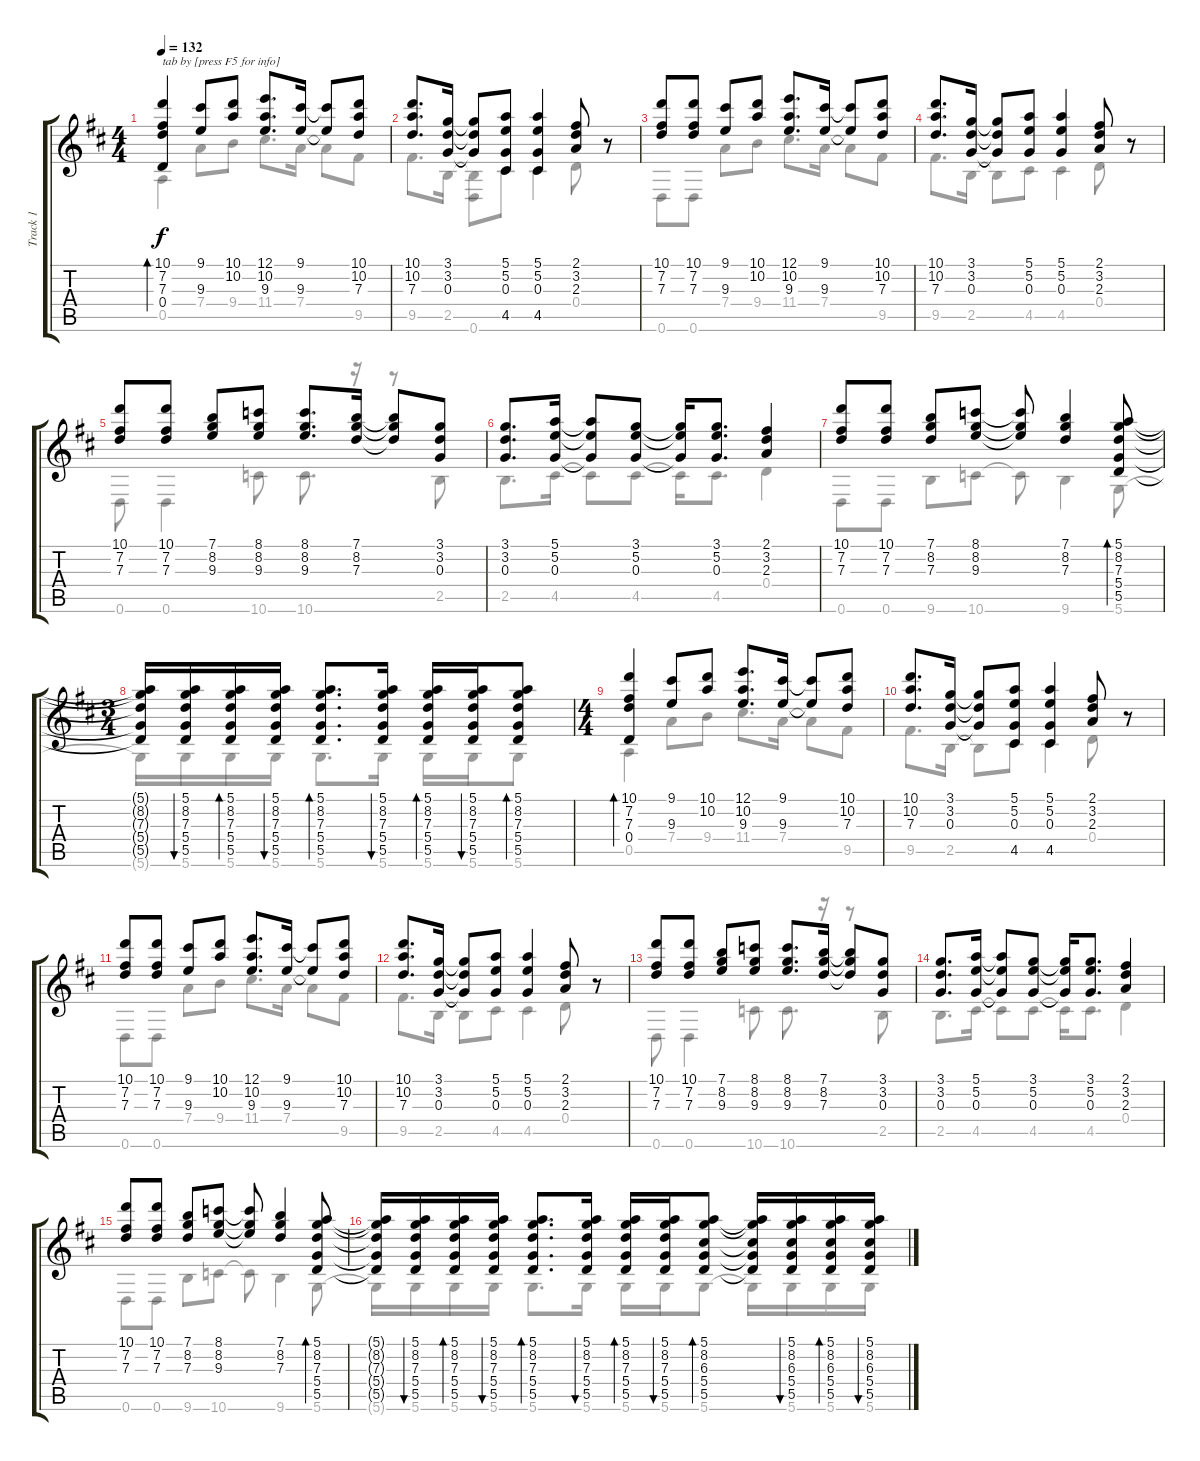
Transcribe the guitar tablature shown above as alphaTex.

\track ("Track 1" "Track 1") {instrument acousticguitarnylon}
\staff {score tabs}
\tuning (E4 B3 G3 D3 A2 D2) {hide}
\voice
\ts (4 4)
\tempo 132
\clef g2
\ks d
(10.1 7.2 7.3 0.4).4{bd 30 txt "tab by [press F5 for info]" dy f instrument acousticguitarnylon} (9.1 9.3).8 (10.1 10.2).8 (12.1 10.2 9.3).8{d} (9.1 9.3).16 (9.1{t} 9.3{t}).8 (10.1 10.2 7.3).8 |
(10.1 10.2 7.3).8{d} (3.1 3.2 0.3).16 (3.1{t} 3.2{t} 0.3{t}).8 (5.1 5.2 0.3 4.5).8 (5.1 5.2 0.3 4.5).4 (2.1 3.2 2.3).8 r.8 |
(10.1 7.2 7.3).8 (10.1 7.2 7.3).8 (9.1 9.3).8 (10.1 10.2).8 (12.1 10.2 9.3).8{d} (9.1 9.3).16 (9.1{t} 9.3{t}).8 (10.1 10.2 7.3).8 |
(10.1 10.2 7.3).8{d} (3.1 3.2 0.3).16 (3.1{t} 3.2{t} 0.3{t}).8 (5.1 5.2 0.3).8 (5.1 5.2 0.3).4 (2.1 3.2 2.3).8 r.8 |
(10.1 7.2 7.3).8 (10.1 7.2 7.3).8 (7.1 8.2 9.3).8 (8.1 8.2 9.3).8 (8.1 8.2 9.3).8{d} (7.1 8.2 7.3).16 (7.1{t} 8.2{t} 7.3{t}).8 (3.1 3.2 0.3).8 |
(3.1 3.2 0.3).8{d} (5.1 5.2 0.3).16 (5.1{t} 5.2{t} 0.3{t}).8 (3.1 5.2 0.3).8 (3.1{t} 5.2{t} 0.3{t}).16 (3.1 5.2 0.3).8{d} (2.1 3.2 2.3).4 |
(10.1 7.2 7.3).8 (10.1 7.2 7.3).8 (7.1 8.2 7.3).8 (8.1 8.2 9.3).8 (8.1{t} 8.2{t} 9.3{t}).8 (7.1 8.2 7.3).4 (5.1 8.2 7.3 5.4 5.5).8{bd 30} |
\ts (3 4)
(5.1{t} 8.2{t} 7.3{t} 5.4{t} 5.5{t}).16 (5.1 8.2 7.3 5.4 5.5).16{bu 30} (5.1 8.2 7.3 5.4 5.5).16{bd 30} (5.1 8.2 7.3 5.4 5.5).16{bu 30} (5.1 8.2 7.3 5.4 5.5).8{d bd 30} (5.1 8.2 7.3 5.4 5.5).16{bu 30} (5.1 8.2 7.3 5.4 5.5).16{bd 30} (5.1 8.2 7.3 5.4 5.5).16{bu 30} (5.1 8.2 7.3 5.4 5.5).8{bd 30} |
\ts (4 4)
(10.1 7.2 7.3 0.4).4{bd 30} (9.1 9.3).8 (10.1 10.2).8 (12.1 10.2 9.3).8{d} (9.1 9.3).16 (9.1{t} 9.3{t}).8 (10.1 10.2 7.3).8 |
(10.1 10.2 7.3).8{d} (3.1 3.2 0.3).16 (3.1{t} 3.2{t} 0.3{t}).8 (5.1 5.2 0.3 4.5).8 (5.1 5.2 0.3 4.5).4 (2.1 3.2 2.3).8 r.8 |
(10.1 7.2 7.3).8 (10.1 7.2 7.3).8 (9.1 9.3).8 (10.1 10.2).8 (12.1 10.2 9.3).8{d} (9.1 9.3).16 (9.1{t} 9.3{t}).8 (10.1 10.2 7.3).8 |
(10.1 10.2 7.3).8{d} (3.1 3.2 0.3).16 (3.1{t} 3.2{t} 0.3{t}).8 (5.1 5.2 0.3).8 (5.1 5.2 0.3).4 (2.1 3.2 2.3).8 r.8 |
(10.1 7.2 7.3).8 (10.1 7.2 7.3).8 (7.1 8.2 9.3).8 (8.1 8.2 9.3).8 (8.1 8.2 9.3).8{d} (7.1 8.2 7.3).16 (7.1{t} 8.2{t} 7.3{t}).8 (3.1 3.2 0.3).8 |
(3.1 3.2 0.3).8{d} (5.1 5.2 0.3).16 (5.1{t} 5.2{t} 0.3{t}).8 (3.1 5.2 0.3).8 (3.1{t} 5.2{t} 0.3{t}).16 (3.1 5.2 0.3).8{d} (2.1 3.2 2.3).4 |
(10.1 7.2 7.3).8 (10.1 7.2 7.3).8 (7.1 8.2 7.3).8 (8.1 8.2 9.3).8 (8.1{t} 8.2{t} 9.3{t}).8 (7.1 8.2 7.3).4 (5.1 8.2 7.3 5.4 5.5).8{bd 30} |
(5.1{t} 8.2{t} 7.3{t} 5.4{t} 5.5{t}).16 (5.1 8.2 7.3 5.4 5.5).16{bu 30} (5.1 8.2 7.3 5.4 5.5).16{bd 30} (5.1 8.2 7.3 5.4 5.5).16{bu 30} (5.1 8.2 7.3 5.4 5.5).8{d bd 30} (5.1 8.2 7.3 5.4 5.5).16{bu 30} (5.1 8.2 7.3 5.4 5.5).16{bd 30} (5.1 8.2 7.3 5.4 5.5).16{bu 30} (5.1 8.2 6.3 5.4 5.5).8{bd 30} (5.1{t} 8.2{t} 6.3{t} 5.4{t} 5.5{t}).16 (5.1 8.2 6.3 5.4 5.5).16{bu 30} (5.1 8.2 6.3 5.4 5.5).16{bd 30} (5.1 8.2 6.3 5.4 5.5).16{bu 30}
\voice
\clef g2
\ottava regular
\simile none
\ks d
0.5.4{dy f} 7.4.8 9.4.8 11.4.8{d} 7.4.16 7.4{t}.8 9.5.8 |
9.5.8{d} 2.5.16 (2.5{t} 0.6).8 4.5.8 4.5.4 0.4.8 r.8 |
0.6.8 0.6.8 7.4.8 9.4.8 11.4.8{d} 7.4.16 7.4{t}.8 9.5.8 |
9.5.8{d} 2.5.16 2.5{t}.8 4.5.8 4.5.4 0.4.8 r.8 |
0.6.8 0.6.4 10.6.8 10.6.8{d} r.16 r.8 2.5.8 |
2.5.8{d} 4.5.16 4.5{t}.8 4.5.8 4.5{t}.16 4.5.8{d} 0.4.4 |
0.6.8 0.6.8 9.6.8 10.6.8 10.6{t}.8 9.6.4 5.6.8 |
5.6{t}.16 5.6.16 5.6.16 5.6.16 5.6.8{d} 5.6.16 5.6.16 5.6.16 5.6.8 |
0.5.4 7.4.8 9.4.8 11.4.8{d} 7.4.16 7.4{t}.8 9.5.8 |
9.5.8{d} 2.5.16 2.5{t}.8 4.5.8 4.5.4 0.4.8 r.8 |
0.6.8 0.6.8 7.4.8 9.4.8 11.4.8{d} 7.4.16 7.4{t}.8 9.5.8 |
9.5.8{d} 2.5.16 2.5{t}.8 4.5.8 4.5.4 0.4.8 r.8 |
0.6.8 0.6.4 10.6.8 10.6.8{d} r.16 r.8 2.5.8 |
2.5.8{d} 4.5.16 4.5{t}.8 4.5.8 4.5{t}.16 4.5.8{d} 0.4.4 |
0.6.8 0.6.8 9.6.8 10.6.8 10.6{t}.8 9.6.4 5.6.8 |
5.6{t}.16 5.6.16 5.6.16 5.6.16 5.6.8{d} 5.6.16 5.6.16 5.6.16 5.6.8 5.6{t}.16 5.6.16 5.6.16 5.6.16
